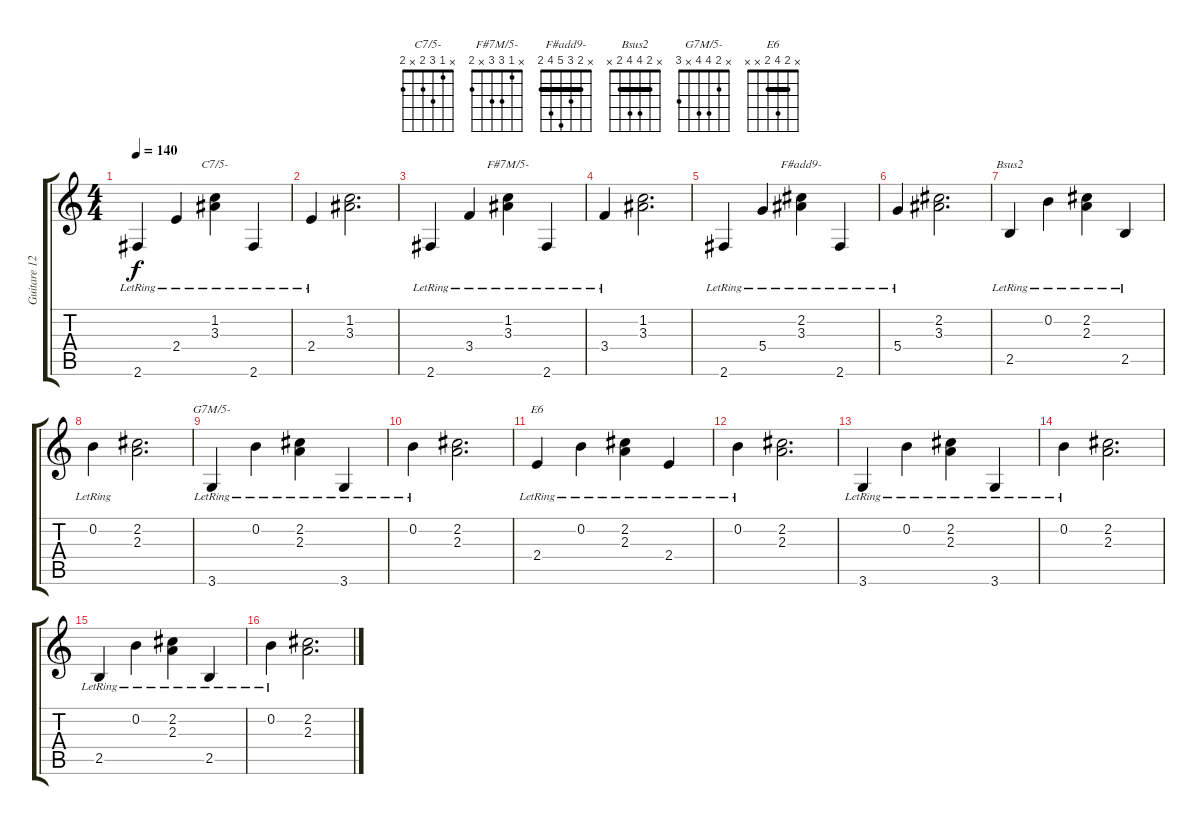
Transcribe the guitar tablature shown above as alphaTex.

\track ("Guitare 12 cordes" "Guitare 12") {instrument electricguitarjazz}
\staff {score tabs}
\tuning (E4 B3 G3 D3 A2 E2) {hide}
\chord ("C7/5-" x 1 3 2 x 2)
\chord ("F#7M/5-" x 1 3 3 x 2)
\chord ("F#add9-" x 2 3 5 4 2) {barre 2}
\chord ("Bsus2" x 2 4 4 2 x) {barre 2}
\chord ("G7M/5-" x 2 4 4 x 3)
\chord ("E6" x 2 4 2 x x) {barre 2}
\ts (4 4)
\tempo 140
\clef g2
\ks c
2.6{lr}.4{dy f} 2.4{lr}.4 (1.2{lr} 3.3{lr}).4{ch "C7/5-"} 2.6{lr}.4 |
2.4{lr}.4 (1.2 3.3).2{d} |
2.6{lr}.4 3.4{lr}.4 (1.2{lr} 3.3{lr}).4{ch "F#7M/5-"} 2.6{lr}.4 |
3.4{lr}.4 (1.2 3.3).2{d} |
2.6{lr}.4 5.4{lr}.4 (2.2{lr} 3.3{lr}).4{ch "F#add9-"} 2.6{lr}.4 |
5.4{lr}.4 (2.2 3.3).2{d} |
2.5{lr}.4{ch "Bsus2"} 0.2{lr}.4 (2.2{lr} 2.3{lr}).4 2.5{lr}.4 |
0.2{lr}.4 (2.2 2.3).2{d} |
3.6{lr}.4{ch "G7M/5-"} 0.2{lr}.4 (2.2{lr} 2.3{lr}).4 3.6{lr}.4 |
0.2{lr}.4 (2.2 2.3).2{d} |
2.4{lr}.4{ch "E6"} 0.2{lr}.4 (2.2{lr} 2.3{lr}).4 2.4{lr}.4 |
0.2{lr}.4 (2.2 2.3).2{d} |
3.6{lr}.4 0.2{lr}.4 (2.2{lr} 2.3{lr}).4 3.6{lr}.4 |
0.2{lr}.4 (2.2 2.3).2{d} |
2.5{lr}.4 0.2{lr}.4 (2.2{lr} 2.3{lr}).4 2.5{lr}.4 |
0.2{lr}.4 (2.2 2.3).2{d}
